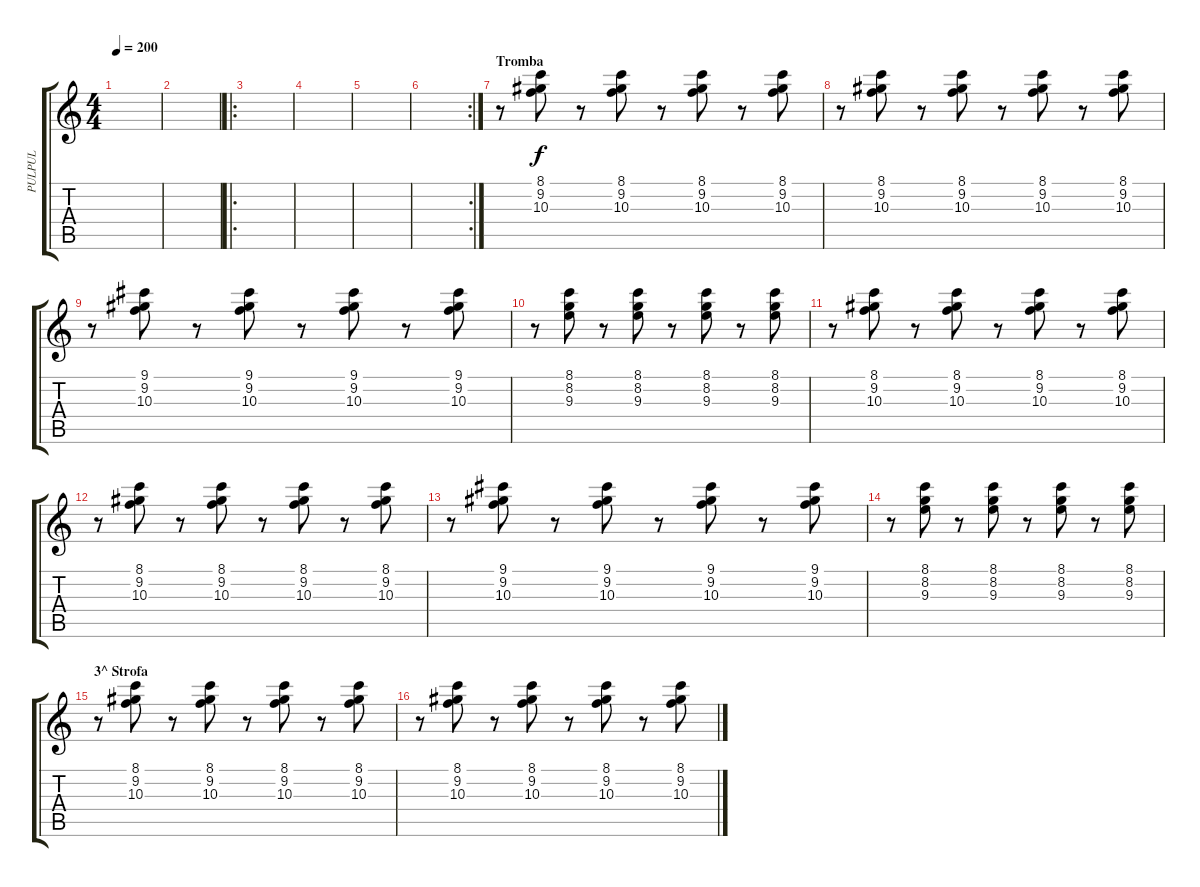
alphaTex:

\track ("PULPUL" "PULPUL") {instrument electricguitarclean}
\staff {score tabs}
\tuning (E4 B3 G3 D3 A2 E2) {hide}
\ts (4 4)
\tempo 200
\clef g2
\ks c
|
|
\ro
|
|
|
\rc 2
|
\section ("" "Tromba")
r.8{instrument electricguitarclean} (8.1 9.2 10.3).8 r.8 (8.1 9.2 10.3).8 r.8 (8.1 9.2 10.3).8 r.8 (8.1 9.2 10.3).8 |
r.8 (8.1 9.2 10.3).8 r.8 (8.1 9.2 10.3).8 r.8 (8.1 9.2 10.3).8 r.8 (8.1 9.2 10.3).8 |
r.8 (9.1 9.2 10.3).8 r.8 (9.1 9.2 10.3).8 r.8 (9.1 9.2 10.3).8 r.8 (9.1 9.2 10.3).8 |
r.8 (8.1 8.2 9.3).8 r.8 (8.1 8.2 9.3).8 r.8 (8.1 8.2 9.3).8 r.8 (8.1 8.2 9.3).8 |
r.8 (8.1 9.2 10.3).8 r.8 (8.1 9.2 10.3).8 r.8 (8.1 9.2 10.3).8 r.8 (8.1 9.2 10.3).8 |
r.8 (8.1 9.2 10.3).8 r.8 (8.1 9.2 10.3).8 r.8 (8.1 9.2 10.3).8 r.8 (8.1 9.2 10.3).8 |
r.8 (9.1 9.2 10.3).8 r.8 (9.1 9.2 10.3).8 r.8 (9.1 9.2 10.3).8 r.8 (9.1 9.2 10.3).8 |
r.8 (8.1 8.2 9.3).8 r.8 (8.1 8.2 9.3).8 r.8 (8.1 8.2 9.3).8 r.8 (8.1 8.2 9.3).8 |
\section ("" "3^ Strofa")
r.8 (8.1 9.2 10.3).8 r.8 (8.1 9.2 10.3).8 r.8 (8.1 9.2 10.3).8 r.8 (8.1 9.2 10.3).8 |
r.8 (8.1 9.2 10.3).8 r.8 (8.1 9.2 10.3).8 r.8 (8.1 9.2 10.3).8 r.8 (8.1 9.2 10.3).8
